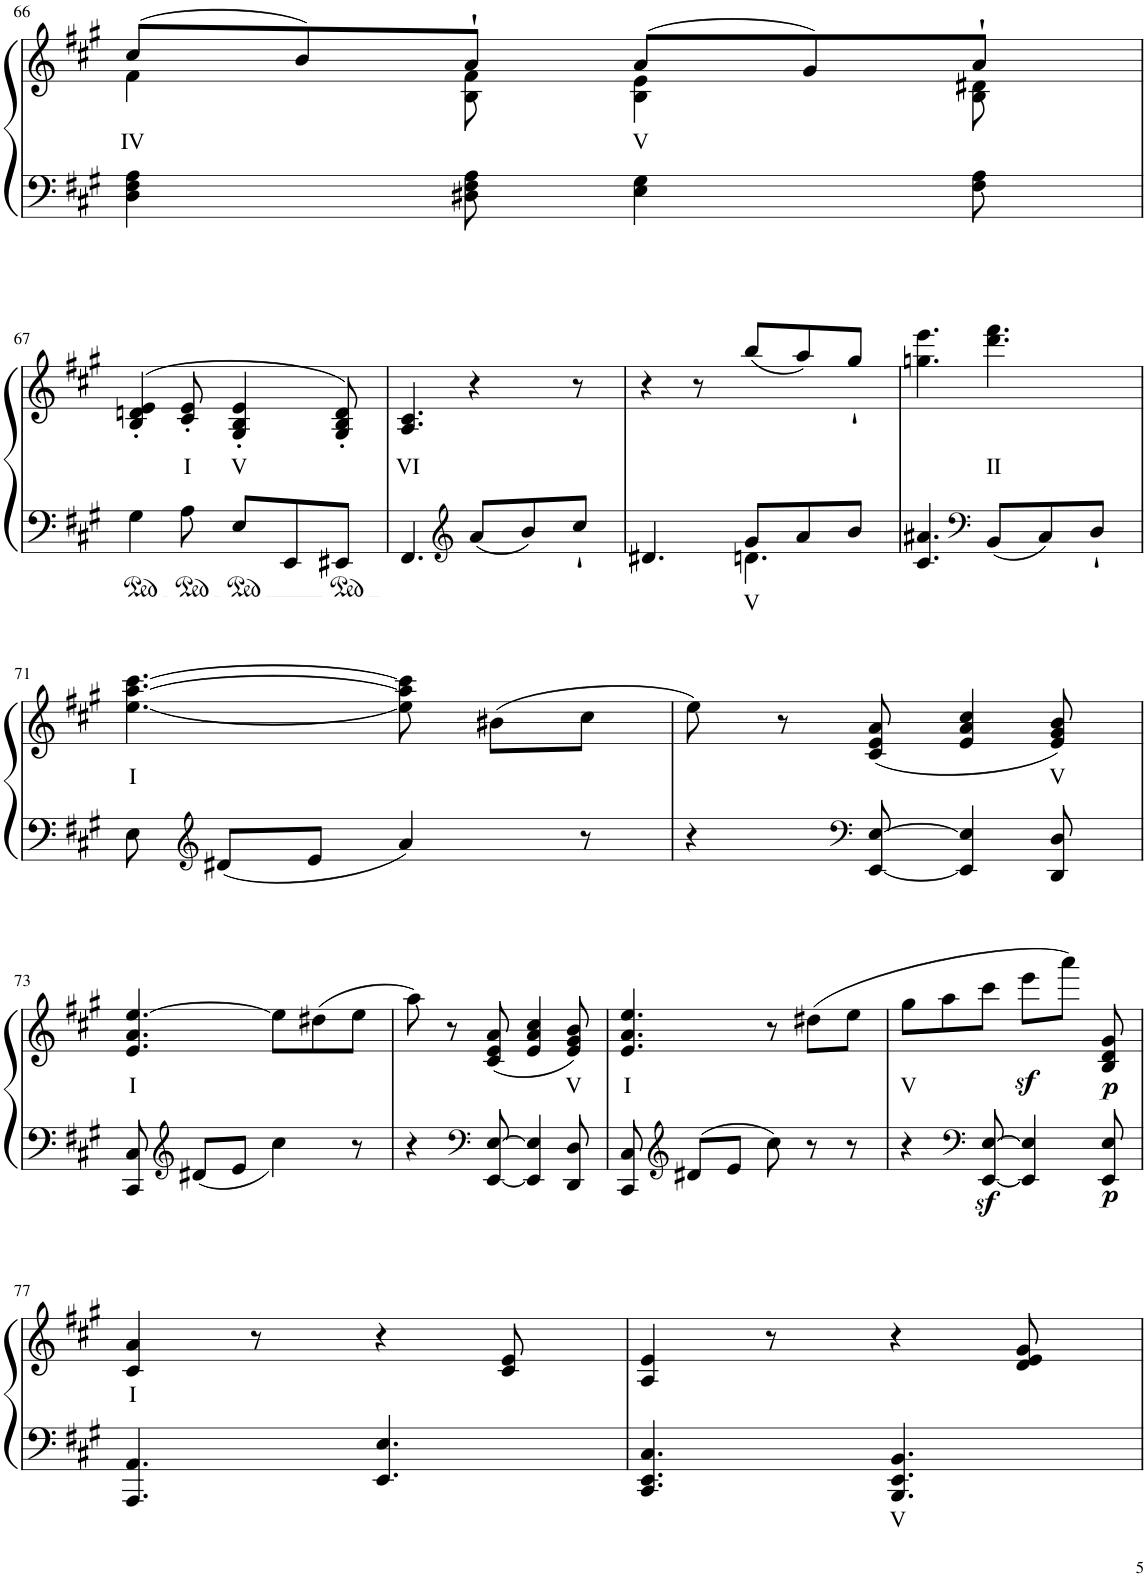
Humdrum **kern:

**kern	**text	**kern	**text	**dynam
*part1	*part1	*part1	*part1	*part1
*staff2	*staff2	*staff1	*staff1	*staff1/2
*I"Piano	*	*	*	*
*I'Pno	*	*	*	*
!!LO:PB:g=z
*clefF4	*	*clefG2	*	*
*k[f#c#g#]	*	*k[f#c#g#]	*	*
*M6/8	*	*M6/8	*	*
=66	=66	=66	=66	=66
*	*	*^	*	*
!	!	!	!	!LO:LY:b	!
4D\ 4F#\ 4A\	.	(8cc#/L	4f#\	IV	.
.	.	8b/)	.	.	.
8D#X\ 8F#\ 8A\	.	8a'`/J	8B\ 8f#\	.	.
!	!	!	!	!LO:LY:b	!
4E\ 4G#\	.	(8a/L	4B\ 4e\	V	.
.	.	8g#/)	.	.	.
8F#\ 8A\	.	8a'`/J	8B\ 8d#X\	.	.
*	*	*v	*v	*	*
!!LO:LB:g=z
=67	=67	=67	=67	=67
4G#\	.	(>4B/' 4dn/' 4e/'	.	.
!	!	!	!LO:LY:b	!
8A\	.	8c#/' 8e/'	I	.
!	!	!	!LO:LY:b	!
8E/L	.	4G#/' 4B/' 4e/'	V	.
8EE/	.	.	.	.
8EE#X/J	.	8G#/' 8B/' 8d/')	.	.
=68	=68	=68	=68	=68
!	!	!	!LO:LY:b	!
4.FF#/	.	4.A/ 4.c#/	VI	.
*clefG2	*	*	*	*
8a/L	.	4r	.	.
8b/	.	.	.	.
8cc#'`/J	.	8r	.	.
=69	=69	=69	=69	=69
*^	*	*	*	*
4.d#X/	4.ryy	.	4r	.	.
.	.	.	8r	.	.
!	!	!LO:LY:b	!	!	!
8g#/L	4.dn\	V	(8bb/L	.	.
8a/	.	.	8aa/)	.	.
8b/J	.	.	8gg#'`/J	.	.
*v	*v	*	*	*	*
=70	=70	=70	=70	=70
4.c#/ 4.a#X/	.	4.ggn\ 4.eee\	.	.
*clefF4	*	*	*	*
!	!	!	!LO:LY:b	!
8BB/L	.	4.ddd\ 4.fff#\	II	.
8C#/	.	.	.	.
8D'`/J	.	.	.	.
!!LO:LB:g=z
=71	=71	=71	=71	=71
!	!	!	!LO:LY:b	!
8E\	.	[<4.ee\ [4.aa\ [4.ccc#\	I	.
*clefG2	*	*	*	*
8d#X/L	.	.	.	.
8e/J	.	.	.	.
4a/	.	8ee\] 8aa\] 8ccc#\]	.	.
.	.	(8b#X\L	.	.
8r	.	8cc#\J	.	.
=72	=72	=72	=72	=72
4r	.	8ee\)	.	.
.	.	8r	.	.
*clefF4	*	*	*	*
[8EE/ [>8E/	.	(8c#/ 8e/ 8a/	.	.
4EE/] 4E/]	.	4e/ 4a/ 4cc#/	.	.
!	!	!	!LO:LY:b	!
8DD/ 8D/	.	8e/ 8g#/ 8b/)	V	.
!!LO:LB:g=z
=73	=73	=73	=73	=73
!	!	!	!LO:LY:b	!
8CC#/ 8C#/	.	4.e/ 4.a/ [>4.ee/	I	.
*clefG2	*	*	*	*
8d#X/L	.	.	.	.
8e/J	.	.	.	.
4cc#\	.	8ee\L]	.	.
.	.	(8dd#X\	.	.
8r	.	8ee\J	.	.
=74	=74	=74	=74	=74
4r	.	8aa\)	.	.
.	.	8r	.	.
*clefF4	*	*	*	*
[8EE/ [>8E/	.	(8c#/ 8e/ 8a/	.	.
4EE/] 4E/]	.	4e/ 4a/ 4cc#/	.	.
!	!	!	!LO:LY:b	!
8DD/ 8D/	.	8e/ 8g#/ 8b/)	V	.
=75	=75	=75	=75	=75
!	!	!	!LO:LY:b	!
8CC#/ 8C#/	.	4.e/ 4.a/ 4.ee/	I	.
*clefG2	*	*	*	*
8d#X/L	.	.	.	.
8e/J	.	.	.	.
8cc#\	.	8r	.	.
8r	.	(8dd#X\L	.	.
8r	.	8ee\J	.	.
=76	=76	=76	=76	=76
!	!	!	!LO:LY:b	!
4r	.	8gg#\L	V	.
.	.	8aa\	.	.
*clefF4	*	*	*	*
[8EE/z< [>8E/z<	.	8ccc#\J	.	.
4EE/] 4E/]	.	8eeez<\L	.	.
.	.	8aaa\J)	.	.
!	!	!	!	!LO:DY:b=2
!	!	!	!	!LO:DY:n=1:b
8EE/ 8E/	.	8B/ 8d/ 8g#/	.	p p
!!LO:LB:g=z
=77	=77	=77	=77	=77
!	!	!	!LO:LY:b	!
4.AAA/ 4.AA/	.	4c#/ 4a/	I	.
.	.	8r	.	.
4.EE/ 4.E/	.	4r	.	.
.	.	8c#/ 8e/	.	.
=78	=78	=78	=78	=78
4.CC#/ 4.EE/ 4.C#/	.	4A/ 4e/	.	.
.	.	8r	.	.
!	!LO:LY:b	!	!	!
4.BBB/ 4.EE/ 4.BB/	V	4r	.	.
.	.	8d/ 8e/ 8g#/	.	.
=	=	=	=	=
*-	*-	*-	*-	*-
